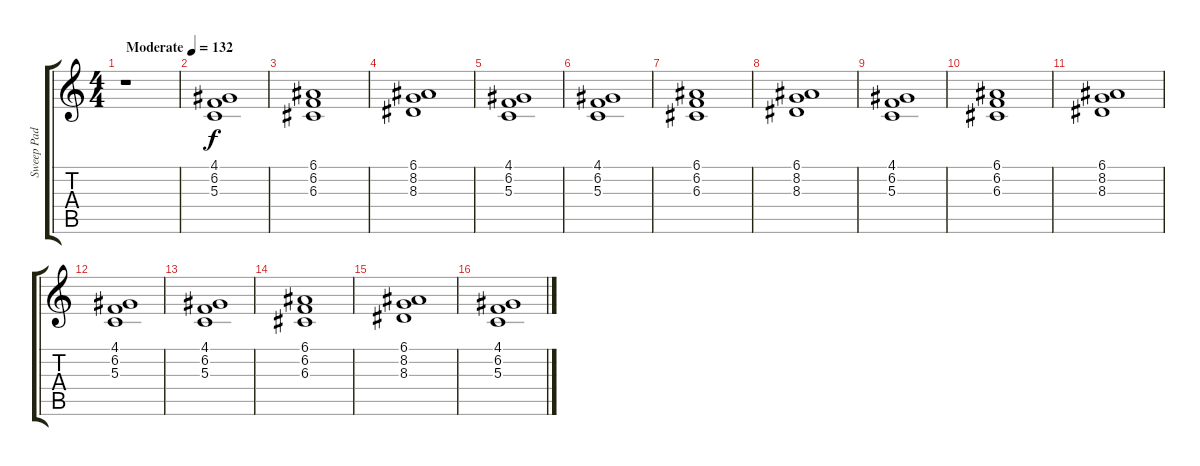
\track ("Sweep Pad" "Sweep Pad") {instrument pad8sweep}
\staff {score tabs}
\tuning (E4 B3 G3 D3 A2 E2) {hide}
\ts (4 4)
\tempo (132 "Moderate")
\clef g2
\ks c
r.1{dy f instrument pad8sweep} |
(4.1 6.2 5.3).1 |
(6.1 6.2 6.3).1 |
(6.1 8.2 8.3).1 |
(4.1 6.2 5.3).1 |
(4.1 6.2 5.3).1 |
(6.1 6.2 6.3).1 |
(6.1 8.2 8.3).1 |
(4.1 6.2 5.3).1 |
(6.1 6.2 6.3).1 |
(6.1 8.2 8.3).1 |
(4.1 6.2 5.3).1 |
(4.1 6.2 5.3).1 |
(6.1 6.2 6.3).1 |
(6.1 8.2 8.3).1 |
(4.1 6.2 5.3).1
